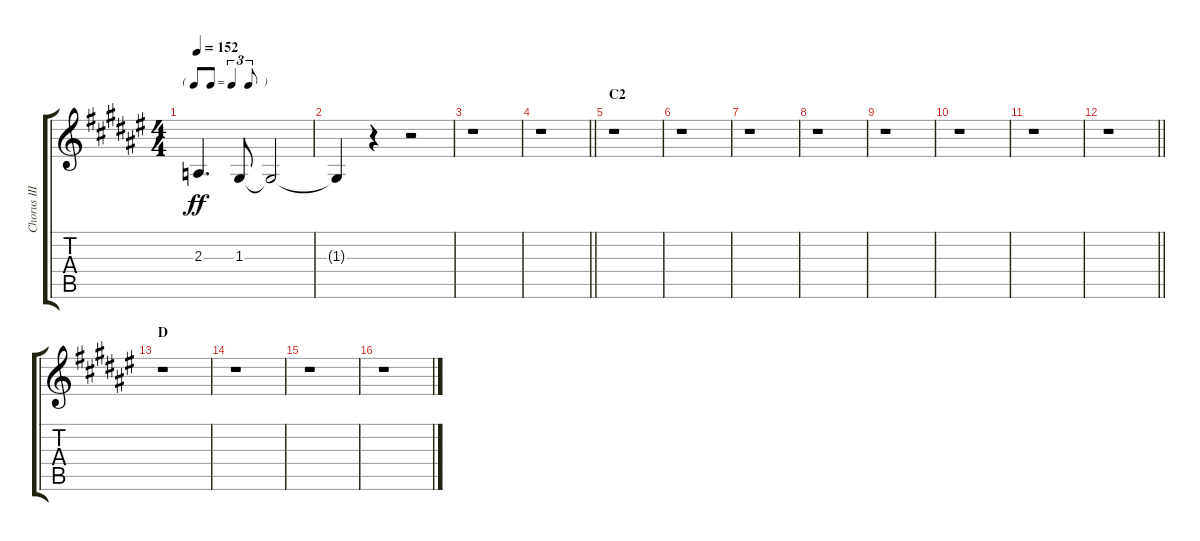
\track ("Chorus III" "Chorus III") {instrument voiceoohs}
\staff {score tabs}
\tuning (E4 B3 G3 D3 A2 E2) {hide}
\ts (4 4)
\tf triplet8th
\tempo 152
\clef g2
\ks f#
2.3.4{d dy ff} 1.3.8 1.3{t}.2 |
1.3{t}.4 r.4 r.2 |
r.1 |
\barLineRight lightlight
r.1 |
\section ("" "C2")
r.1 |
r.1 |
r.1 |
r.1 |
r.1 |
r.1 |
r.1 |
\barLineRight lightlight
r.1 |
\section ("" "D")
r.1 |
r.1 |
r.1 |
r.1
